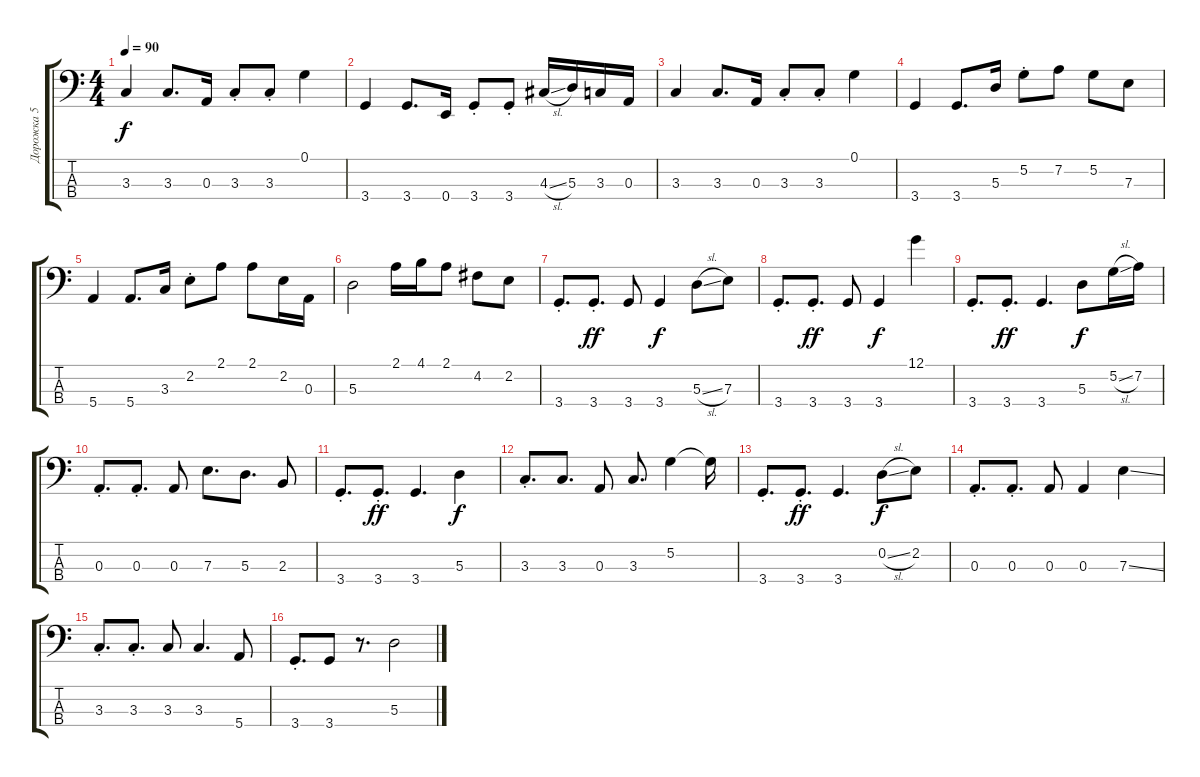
\track ("Дорожка 5" "Дорожка 5") {instrument electricbassfinger}
\staff {score tabs}
\tuning (G2 D2 A1 E1) {hide}
\ts (4 4)
\tempo 90
\clef f4
\ks c
3.3.4{dy f} 3.3.8{d} 0.3.16 3.3{st}.8 3.3{st}.8 0.1.4 |
3.4.4 3.4.8{d} 0.4.16 3.4{st}.8 3.4{st}.8 4.3{sl}.16 5.3.16 3.3.16 0.3.16 |
3.3.4 3.3.8{d} 0.3.16 3.3{st}.8 3.3{st}.8 0.1.4 |
3.4.4 3.4.8{d} 5.3.16 5.2{st}.8 7.2.8 5.2.8 7.3.8 |
5.4.4 5.4.8{d} 3.3.16 2.2{st}.8 2.1.8 2.1.8 2.2.16 0.3.16 |
5.3.2 2.1.16 4.1.16 2.1.8 4.2.8 2.2.8 |
3.4{st}.8{d} 3.4{st}.8{d dy ff} 3.4.8 3.4.4{dy f} 5.3{sl}.8 7.3.8 |
3.4{st}.8{d} 3.4{st}.8{d dy ff} 3.4.8 3.4.4{dy f} 12.1.4 |
3.4{st}.8{d} 3.4{st}.8{d dy ff} 3.4.4{d} 5.3.8{dy f} 5.2{sl}.16 7.2.16 |
0.3{st}.8{d} 0.3{st}.8{d} 0.3.8 7.3.8{d} 5.3.8{d} 2.3.8 |
3.4{st}.8{d} 3.4{st}.8{d dy ff} 3.4.4{d} 5.3.4{dy f} |
3.3{st}.8{d} 3.3.8{d} 0.3.8 3.3.8{d} 5.2.4 5.2{t}.16 |
3.4{st}.8{d} 3.4{st}.8{d dy ff} 3.4.4{d} 0.2{sl}.8{dy f} 2.2.8 |
0.3{st}.8{d} 0.3{st}.8{d} 0.3.8 0.3.4 7.3{ss}.4 |
3.3{st}.8{d} 3.3{st}.8{d} 3.3.8 3.3.4{d} 5.4.8 |
3.4{st}.8{d} 3.4.8 r.8{d} 5.3.2
